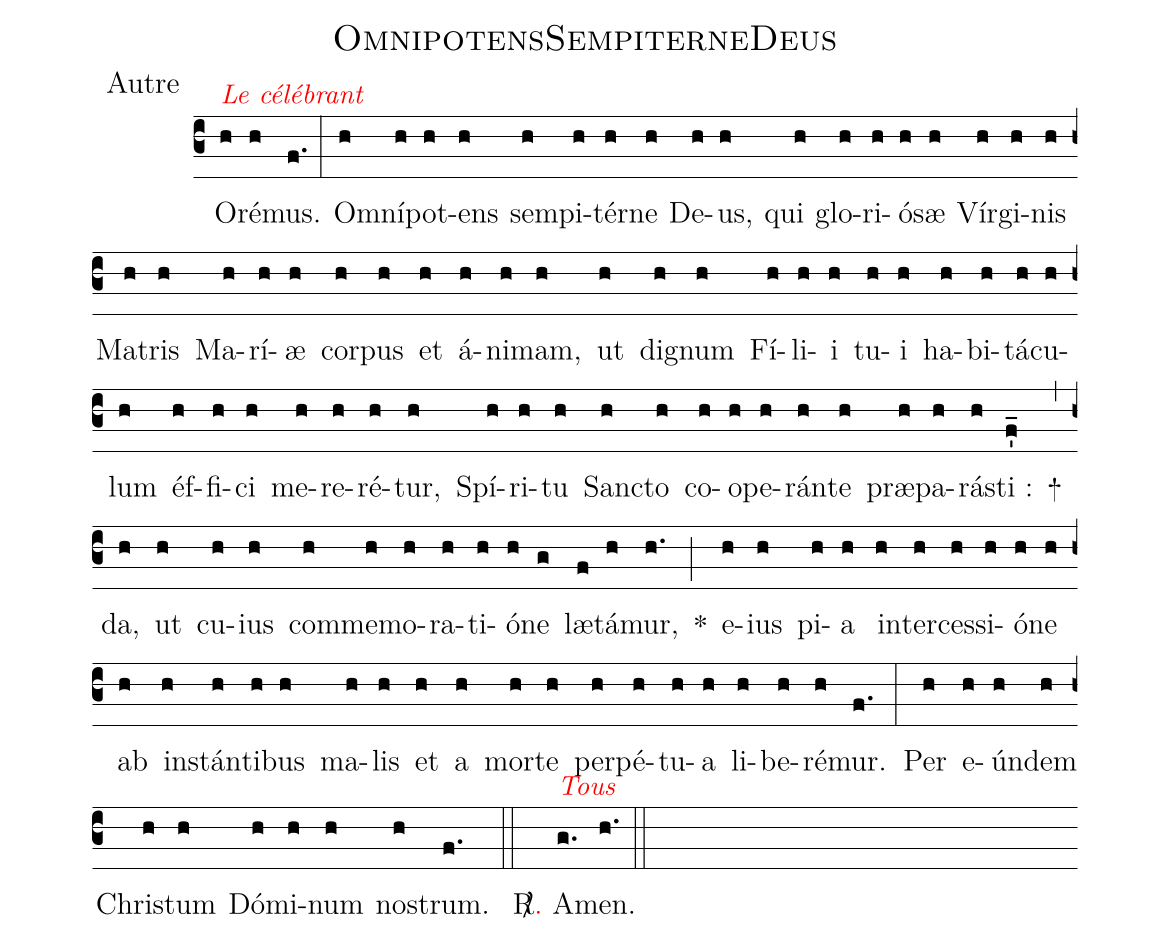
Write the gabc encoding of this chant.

name:OmnipotensSempiterneDeus;
office-part:Autre;
%%
(c3) <alt>\rubrique{Le célébrant}</alt>
O(h)ré(h)mus.(f.) (:)

O(h)mní(h)pot(h)ens(h) sem(h)pi(h)tér(h)ne(h) De(h)us,(h) qui(h) glo(h)ri(h)ó(h)sæ(h) Vír(h)gi(h)nis(h) Ma(h)tris(h) Ma(h)rí(h)æ(h) cor(h)pus(h) et(h) á(h)ni(h)mam,(h) ut(h) di(h)gnum(h) Fí(h)li(h)i(h) tu(h)i(h) ha(h)bi(h)tá(h)cu(h)lum(h) éf(h)fi(h)ci(h) me(h)re(h)ré(h)tur,(h) Spí(h)ri(h)tu(h) San(h)cto(h) co(h)o(h)pe(h)rán(h)te(h) præ(h)pa(h)rá(h)sti :(f'_) +(,) da,(h) ut(h) cu(h)ius(h) com(h)me(h)mo(h)ra(h)ti(h)ó(h)ne(g) læ(f)tá(h)mur,(h.) *(;)
e(h)ius(h) pi(h)a(h) in(h)ter(h)ces(h)si(h)ó(h)ne(h) ab(h) in(h)stán(h)ti(h)bus(h) ma(h)lis(h) et(h) a(h) mor(h)te(h) per(h)pé(h)tu(h)a(h) li(h)be(h)ré(h)mur.(f.) (:)

Per(h) e(h)ún(h)dem(h) Chri(h)stum(h) Dó(h)mi(h)num(h) no(h)strum.(f.) (::)

<alt>\rubrique{Tous}</alt>
<sp>R/</sp><v>{\red.}</v> {A}(g.)men.(h.) (::)
